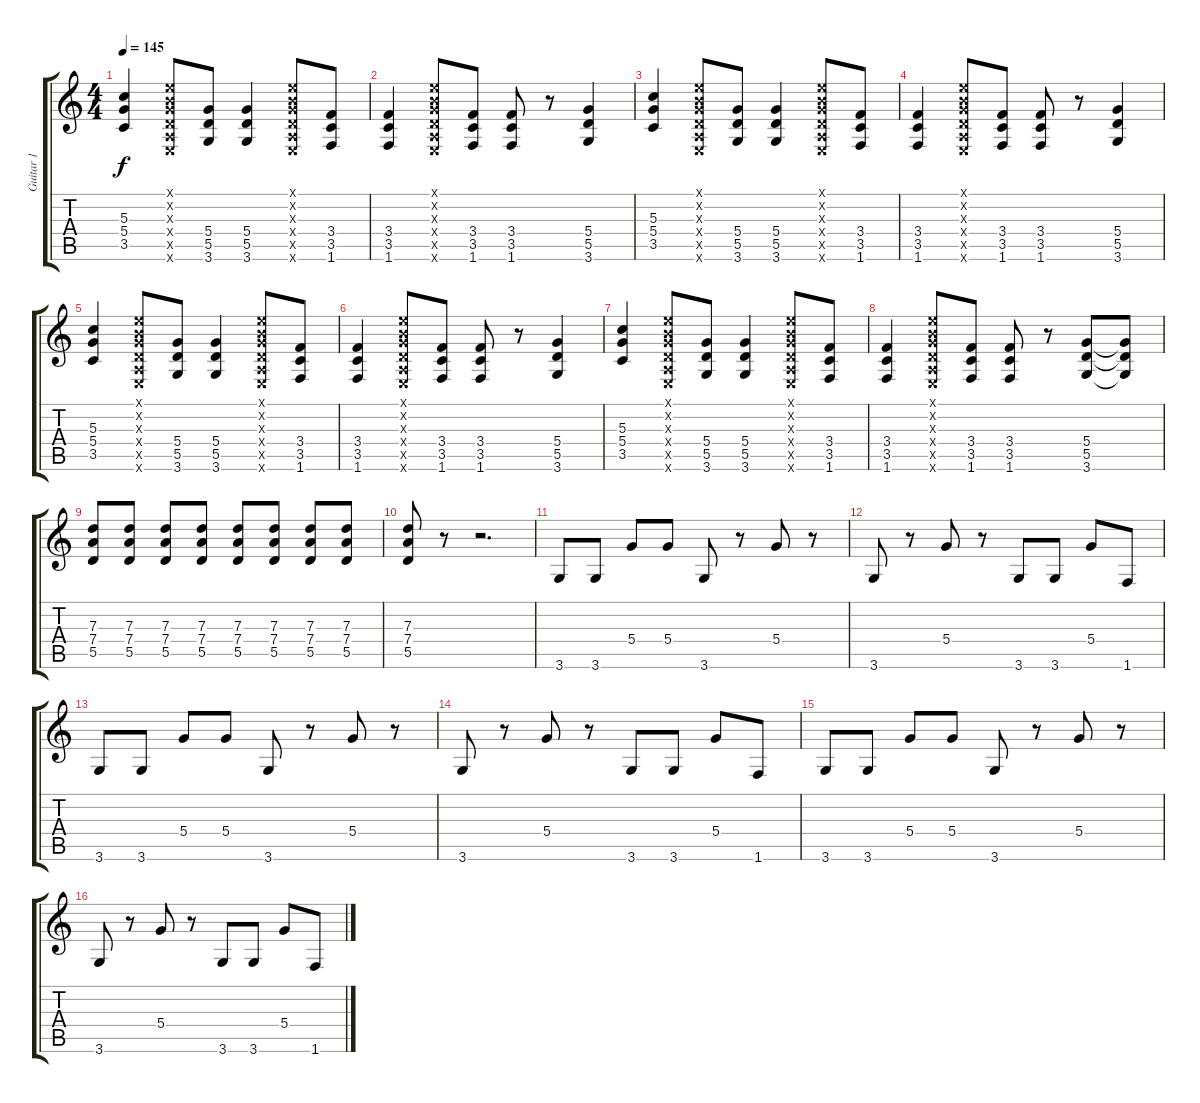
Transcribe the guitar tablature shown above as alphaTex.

\track ("Guitar 1" "Guitar 1") {instrument distortionguitar}
\staff {score tabs}
\tuning (E4 B3 G3 D3 A2 E2) {hide}
\ts (4 4)
\tempo 145
\clef g2
\ks c
(5.3 5.4 3.5).4{dy f} (0.1{x} 0.2{x} 0.3{x} 0.4{x} 0.5{x} 0.6{x}).8 (5.4 5.5 3.6).8 (5.4 5.5 3.6).4 (0.1{x} 0.2{x} 0.3{x} 0.4{x} 0.5{x} 0.6{x}).8 (3.4 3.5 1.6).8 |
(3.4 3.5 1.6).4 (0.1{x} 0.2{x} 0.3{x} 0.4{x} 0.5{x} 0.6{x}).8 (3.4 3.5 1.6).8 (3.4 3.5 1.6).8 r.8 (5.4 5.5 3.6).4 |
(5.3 5.4 3.5).4 (0.1{x} 0.2{x} 0.3{x} 0.4{x} 0.5{x} 0.6{x}).8 (5.4 5.5 3.6).8 (5.4 5.5 3.6).4 (0.1{x} 0.2{x} 0.3{x} 0.4{x} 0.5{x} 0.6{x}).8 (3.4 3.5 1.6).8 |
(3.4 3.5 1.6).4 (0.1{x} 0.2{x} 0.3{x} 0.4{x} 0.5{x} 0.6{x}).8 (3.4 3.5 1.6).8 (3.4 3.5 1.6).8 r.8 (5.4 5.5 3.6).4 |
(5.3 5.4 3.5).4 (0.1{x} 0.2{x} 0.3{x} 0.4{x} 0.5{x} 0.6{x}).8 (5.4 5.5 3.6).8 (5.4 5.5 3.6).4 (0.1{x} 0.2{x} 0.3{x} 0.4{x} 0.5{x} 0.6{x}).8 (3.4 3.5 1.6).8 |
(3.4 3.5 1.6).4 (0.1{x} 0.2{x} 0.3{x} 0.4{x} 0.5{x} 0.6{x}).8 (3.4 3.5 1.6).8 (3.4 3.5 1.6).8 r.8 (5.4 5.5 3.6).4 |
(5.3 5.4 3.5).4 (0.1{x} 0.2{x} 0.3{x} 0.4{x} 0.5{x} 0.6{x}).8 (5.4 5.5 3.6).8 (5.4 5.5 3.6).4 (0.1{x} 0.2{x} 0.3{x} 0.4{x} 0.5{x} 0.6{x}).8 (3.4 3.5 1.6).8 |
(3.4 3.5 1.6).4 (0.1{x} 0.2{x} 0.3{x} 0.4{x} 0.5{x} 0.6{x}).8 (3.4 3.5 1.6).8 (3.4 3.5 1.6).8 r.8 (5.4 5.5 3.6).8 (5.4{t} 5.5{t} 3.6{t}).8 |
(7.3 7.4 5.5).8{volume 13} (7.3 7.4 5.5).8 (7.3 7.4 5.5).8 (7.3 7.4 5.5).8 (7.3 7.4 5.5).8 (7.3 7.4 5.5).8 (7.3 7.4 5.5).8 (7.3 7.4 5.5).8 |
(7.3 7.4 5.5).8 r.8 r.2{d} |
3.6.8 3.6.8 5.4.8 5.4.8 3.6.8 r.8 5.4.8 r.8 |
3.6.8 r.8 5.4.8 r.8 3.6.8 3.6.8 5.4.8 1.6.8 |
3.6.8 3.6.8 5.4.8 5.4.8 3.6.8 r.8 5.4.8 r.8 |
3.6.8 r.8 5.4.8 r.8 3.6.8 3.6.8 5.4.8 1.6.8 |
3.6.8 3.6.8 5.4.8 5.4.8 3.6.8 r.8 5.4.8 r.8 |
3.6.8 r.8 5.4.8 r.8 3.6.8 3.6.8 5.4.8 1.6.8
